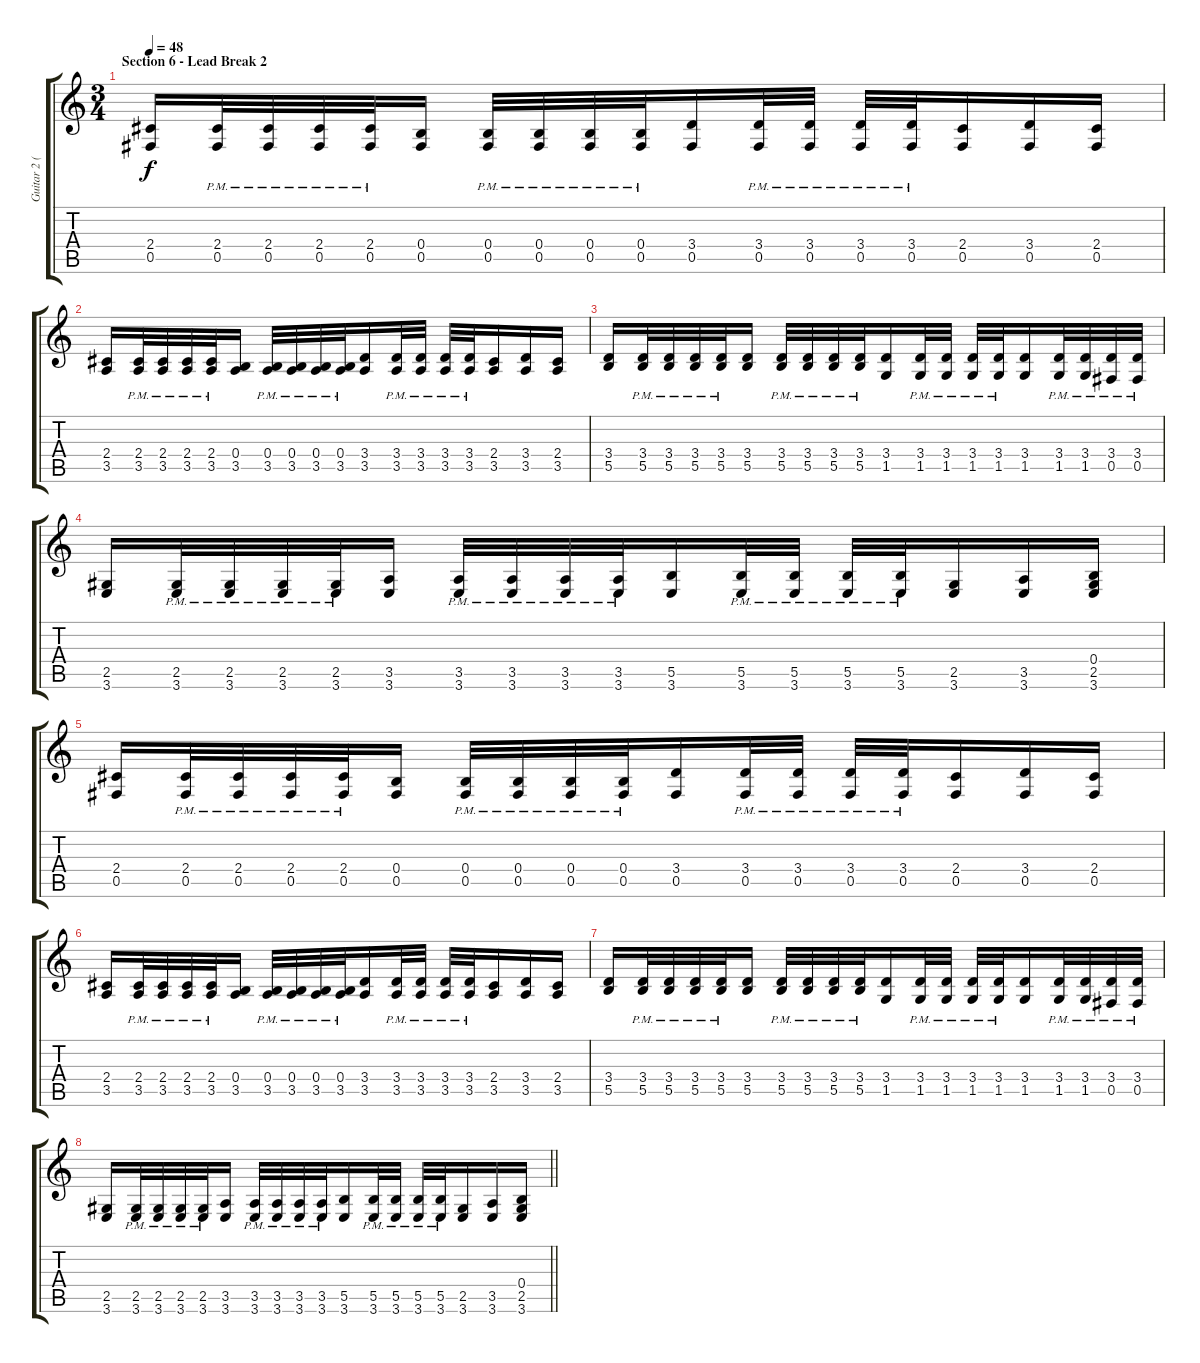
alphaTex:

\track ("Guitar 2 (Distortion)" "Guitar 2 (") {instrument distortionguitar}
\staff {score tabs}
\tuning (Db4 Ab3 E3 B2 Gb2 Db2) {hide}
\ts (3 4)
\section ("" "Section 6 - Lead Break 2")
\tempo 48
\clef g2
\ks c
(2.4 0.5).16{dy f} (2.4{pm} 0.5{pm}).32 (2.4{pm} 0.5{pm}).32 (2.4{pm} 0.5{pm}).32 (2.4{pm} 0.5{pm}).32 (0.4 0.5).16 (0.4{pm} 0.5{pm}).32 (0.4{pm} 0.5{pm}).32 (0.4{pm} 0.5{pm}).32 (0.4{pm} 0.5{pm}).32 (3.4 0.5).16 (3.4{pm} 0.5{pm}).32 (3.4{pm} 0.5{pm}).32 (3.4{pm} 0.5{pm}).32 (3.4{pm} 0.5{pm}).32 (2.4 0.5).16 (3.4 0.5).16 (2.4 0.5).16 |
(2.4 3.5).16 (2.4{pm} 3.5{pm}).32 (2.4{pm} 3.5{pm}).32 (2.4{pm} 3.5{pm}).32 (2.4{pm} 3.5{pm}).32 (0.4 3.5).16 (0.4{pm} 3.5{pm}).32 (0.4{pm} 3.5{pm}).32 (0.4{pm} 3.5{pm}).32 (0.4{pm} 3.5{pm}).32 (3.4 3.5).16 (3.4{pm} 3.5{pm}).32 (3.4{pm} 3.5{pm}).32 (3.4{pm} 3.5{pm}).32 (3.4{pm} 3.5{pm}).32 (2.4 3.5).16 (3.4 3.5).16 (2.4 3.5).16 |
(3.4 5.5).16 (3.4{pm} 5.5{pm}).32 (3.4{pm} 5.5{pm}).32 (3.4{pm} 5.5{pm}).32 (3.4{pm} 5.5{pm}).32 (3.4 5.5).16 (3.4{pm} 5.5{pm}).32 (3.4{pm} 5.5{pm}).32 (3.4{pm} 5.5{pm}).32 (3.4{pm} 5.5{pm}).32 (3.4 1.5).16 (3.4{pm} 1.5{pm}).32 (3.4{pm} 1.5{pm}).32 (3.4{pm} 1.5{pm}).32 (3.4{pm} 1.5{pm}).32 (3.4 1.5).16 (3.4{pm} 1.5{pm}).32 (3.4{pm} 1.5{pm}).32 (3.4{pm} 0.5{pm}).32 (3.4{pm} 0.5{pm}).32 |
(2.5 3.6).16 (2.5{pm} 3.6{pm}).32 (2.5{pm} 3.6{pm}).32 (2.5{pm} 3.6{pm}).32 (2.5{pm} 3.6{pm}).32 (3.5 3.6).16 (3.5{pm} 3.6{pm}).32 (3.5{pm} 3.6{pm}).32 (3.5{pm} 3.6{pm}).32 (3.5{pm} 3.6{pm}).32 (5.5 3.6).16 (5.5{pm} 3.6{pm}).32 (5.5{pm} 3.6{pm}).32 (5.5{pm} 3.6{pm}).32 (5.5{pm} 3.6{pm}).32 (2.5 3.6).16 (3.5 3.6).16 (0.4 2.5 3.6).16 |
(2.4 0.5).16 (2.4{pm} 0.5{pm}).32 (2.4{pm} 0.5{pm}).32 (2.4{pm} 0.5{pm}).32 (2.4{pm} 0.5{pm}).32 (0.4 0.5).16 (0.4{pm} 0.5{pm}).32 (0.4{pm} 0.5{pm}).32 (0.4{pm} 0.5{pm}).32 (0.4{pm} 0.5{pm}).32 (3.4 0.5).16 (3.4{pm} 0.5{pm}).32 (3.4{pm} 0.5{pm}).32 (3.4{pm} 0.5{pm}).32 (3.4{pm} 0.5{pm}).32 (2.4 0.5).16 (3.4 0.5).16 (2.4 0.5).16 |
(2.4 3.5).16 (2.4{pm} 3.5{pm}).32 (2.4{pm} 3.5{pm}).32 (2.4{pm} 3.5{pm}).32 (2.4{pm} 3.5{pm}).32 (0.4 3.5).16 (0.4{pm} 3.5{pm}).32 (0.4{pm} 3.5{pm}).32 (0.4{pm} 3.5{pm}).32 (0.4{pm} 3.5{pm}).32 (3.4 3.5).16 (3.4{pm} 3.5{pm}).32 (3.4{pm} 3.5{pm}).32 (3.4{pm} 3.5{pm}).32 (3.4{pm} 3.5{pm}).32 (2.4 3.5).16 (3.4 3.5).16 (2.4 3.5).16 |
(3.4 5.5).16 (3.4{pm} 5.5{pm}).32 (3.4{pm} 5.5{pm}).32 (3.4{pm} 5.5{pm}).32 (3.4{pm} 5.5{pm}).32 (3.4 5.5).16 (3.4{pm} 5.5{pm}).32 (3.4{pm} 5.5{pm}).32 (3.4{pm} 5.5{pm}).32 (3.4{pm} 5.5{pm}).32 (3.4 1.5).16 (3.4{pm} 1.5{pm}).32 (3.4{pm} 1.5{pm}).32 (3.4{pm} 1.5{pm}).32 (3.4{pm} 1.5{pm}).32 (3.4 1.5).16 (3.4{pm} 1.5{pm}).32 (3.4{pm} 1.5{pm}).32 (3.4{pm} 0.5{pm}).32 (3.4{pm} 0.5{pm}).32 |
\barLineRight lightlight
(2.5 3.6).16 (2.5{pm} 3.6{pm}).32 (2.5{pm} 3.6{pm}).32 (2.5{pm} 3.6{pm}).32 (2.5{pm} 3.6{pm}).32 (3.5 3.6).16 (3.5{pm} 3.6{pm}).32 (3.5{pm} 3.6{pm}).32 (3.5{pm} 3.6{pm}).32 (3.5{pm} 3.6{pm}).32 (5.5 3.6).16 (5.5{pm} 3.6{pm}).32 (5.5{pm} 3.6{pm}).32 (5.5{pm} 3.6{pm}).32 (5.5{pm} 3.6{pm}).32 (2.5 3.6).16 (3.5 3.6).16 (0.4 2.5 3.6).16
